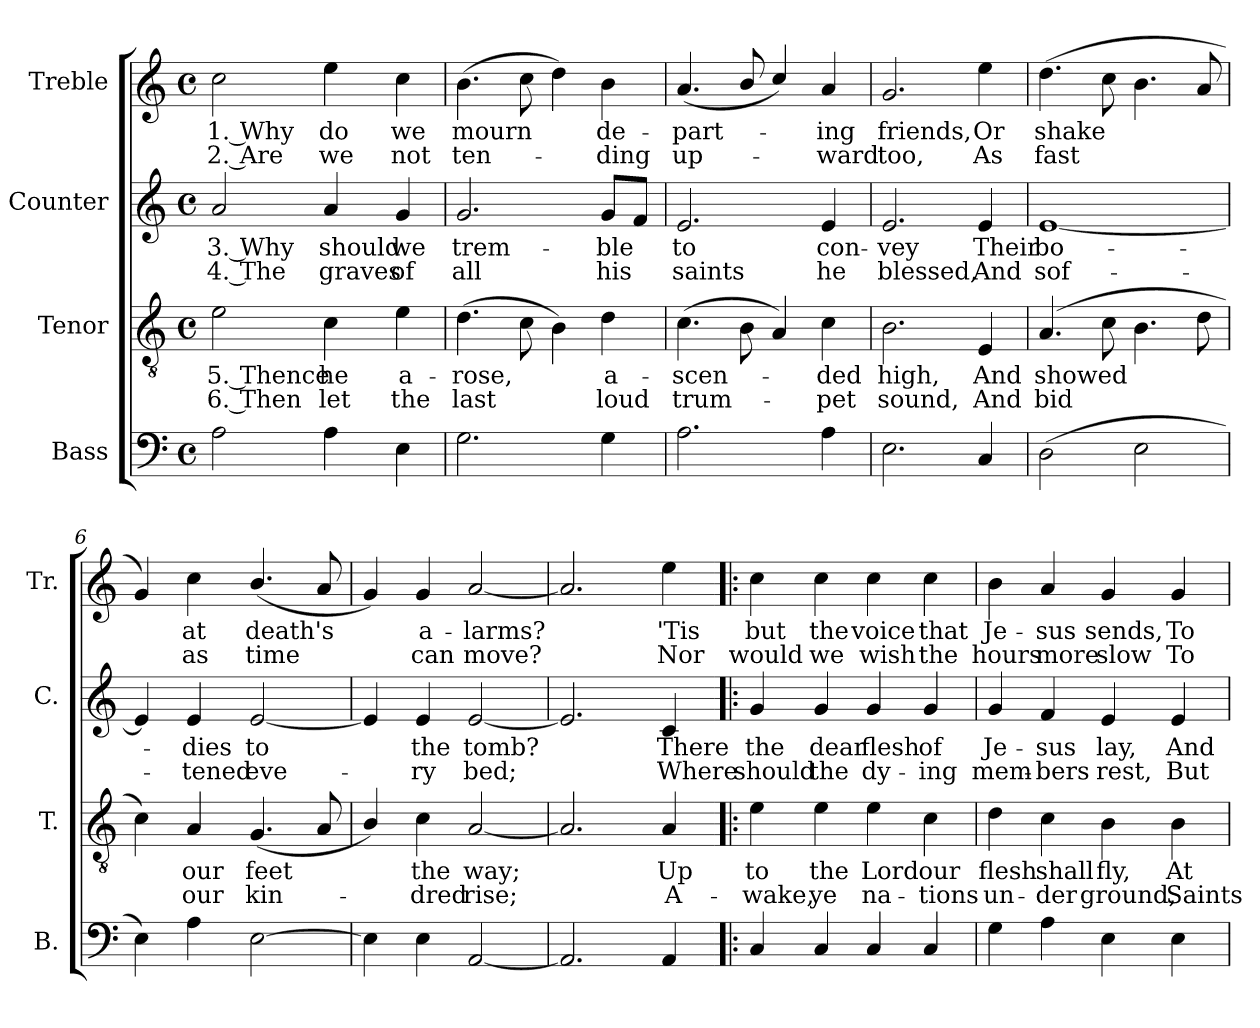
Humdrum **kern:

**kern	**kern	**text	**text	**kern	**text	**text	**kern	**text	**text
*part4	*part3	*part3	*part3	*part2	*part2	*part2	*part1	*part1	*part1
*staff4	*staff3	*staff3	*staff3	*staff2	*staff2	*staff2	*staff1	*staff1	*staff1
*I"Bass	*I"Tenor	*	*	*I"Counter	*	*	*I"Treble	*	*
*I'B.	*I'T.	*	*	*I'C.	*	*	*I'Tr.	*	*
*clefF4	*clefGv2	*	*	*clefG2	*	*	*clefG2	*	*
*k[]	*k[]	*	*	*k[]	*	*	*k[]	*	*
*M4/4	*M4/4	*	*	*M4/4	*	*	*M4/4	*	*
*met(c)	*met(c)	*	*	*met(c)	*	*	*met(c)	*	*
*MM120	*MM120	*	*	*MM120	*	*	*MM120	*	*
=1	=1	=1	=1	=1	=1	=1	=1	=1	=1
2A\	2e\	5. Thence	6. Then	2a/	3. Why	4. The	2cc\	1. Why	2. Are
4A\	4c\	he	let	4a/	should	graves	4ee\	do	we
4E\	4e\	a-	the	4g/	we	of	4cc\	we	not
=2	=2	=2	=2	=2	=2	=2	=2	=2	=2
2.G\	(4.d\	-rose,	last	2.g/	trem-	all	(4.b\	mourn	ten-
.	8c\	.	.	.	.	.	8cc\	.	.
.	4B\)	.	.	.	.	.	4dd\)	.	.
4G\	4d\	a-	loud	8g/L	-ble	his	4b\	de-	-ding
.	.	.	.	8f/J	.	.	.	.	.
=3	=3	=3	=3	=3	=3	=3	=3	=3	=3
2.A\	(4.c\	-scen-	trum-	2.e/	to	saints	(4.a/	-part-	up-
.	8B\	.	.	.	.	.	8b/	.	.
.	4A/)	.	.	.	.	.	4cc/)	.	.
4A\	4c\	-ded	-pet	4e/	con-	he	4a/	-ing	-ward
=4	=4	=4	=4	=4	=4	=4	=4	=4	=4
2.E\	2.B\	high,	sound,	2.e/	-vey	blessed,	2.g/	friends,	too,
4C/	4E/	And	And	4e/	Their	And	4ee\	Or	As
=5	=5	=5	=5	=5	=5	=5	=5	=5	=5
(2D\	(4.A/	showed	bid	[1e	bo-	sof-	(4.dd\	shake	fast
.	8c\	.	.	.	.	.	8cc\	.	.
2E\	4.B\	.	.	.	.	.	4.b\	.	.
.	8d\	.	.	.	.	.	8a/	.	.
!!LO:LB:g=z
=6	=6	=6	=6	=6	=6	=6	=6	=6	=6
4E\)	4c\)	.	.	4e/]	.	.	4g/)	.	.
4A\	4A/	our	our	4e/	-dies	-tened	4cc\	at	as
[2E\	(4.G/	feet	kin-	[2e/	to	eve-	(4.b/	death's	time
.	8A/	.	.	.	.	.	8a/	.	.
=7	=7	=7	=7	=7	=7	=7	=7	=7	=7
4E\]	4B/)	.	.	4e/]	.	.	4g/)	.	.
4E\	4c\	the	-dred	4e/	the	-ry	4g/	a-	can
[2AA/	[2A/	way;	rise;	[2e/	tomb?	bed;	[2a/	-larms?	move?
=8	=8	=8	=8	=8	=8	=8	=8	=8	=8
2.AA/]	2.A/]	.	.	2.e/]	.	.	2.a/]	.	.
4AA/	4A/	Up	A-	4c/	There	Where	4ee\	'Tis	Nor
=9!|:	=9!|:	=9!|:	=9!|:	=9!|:	=9!|:	=9!|:	=9!|:	=9!|:	=9!|:
4C/	4e\	to	-wake,	4g/	the	should	4cc\	but	would
4C/	4e\	the	ye	4g/	dear	the	4cc\	the	we
4C/	4e\	Lord	na-	4g/	flesh	dy-	4cc\	voice	wish
4C/	4c\	our	-tions	4g/	of	-ing	4cc\	that	the
=10	=10	=10	=10	=10	=10	=10	=10	=10	=10
4G\	4d\	flesh	un-	4g/	Je-	mem-	4b\	Je-	hours
4A\	4c\	shall	-der	4f/	-sus	-bers	4a/	-sus	more
4E\	4B\	fly,	ground,	4e/	lay,	rest,	4g/	sends,	slow
4E\	4B\	At	Saints	4e/	And	But	4g/	To	To
=	=	=	=	=	=	=	=	=	=
*-	*-	*-	*-	*-	*-	*-	*-	*-	*-
